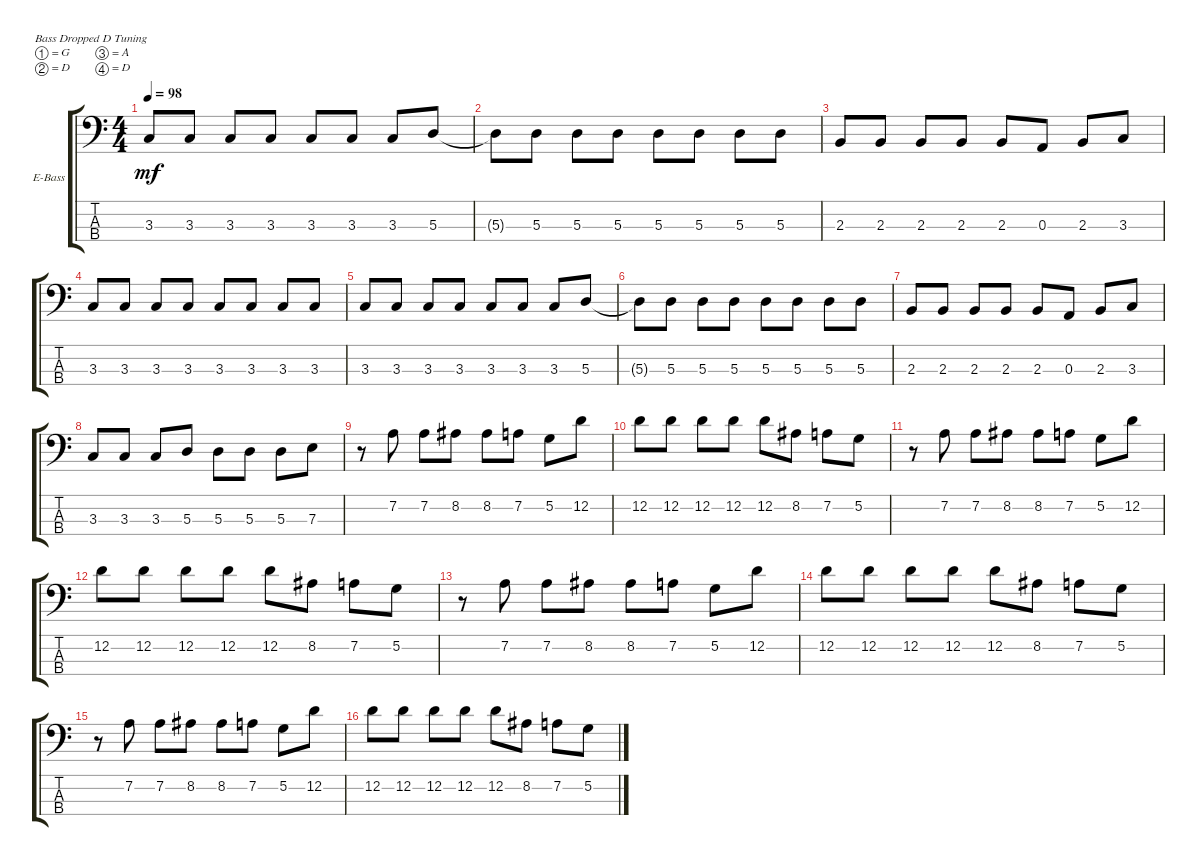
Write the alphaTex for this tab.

\defaultSystemsLayout 4
\bracketExtendMode groupsimilarinstruments
\firstSystemTrackNameOrientation horizontal
\otherSystemsTrackNameOrientation horizontal
\track ("Paul Di Leo (Bass)" "E-Bass") {instrument electricbassfinger}
\staff {score tabs}
\tuning (G2 D2 A1 D1)
\ts (4 4)
\tempo 98
\clef f4
\scale
0.333333
\ks c
3.3.8{dy mf} 3.3.8 3.3.8 3.3.8 3.3.8 3.3.8 3.3.8 5.3.8 |
\scale
0.333333 5.3{t}.8 5.3.8 5.3.8 5.3.8 5.3.8 5.3.8 5.3.8 5.3.8 |
\scale
0.333333 2.3.8 2.3.8 2.3.8 2.3.8 2.3.8 0.3.8 2.3.8 3.3.8 |
\scale
0.333333 3.3.8 3.3.8 3.3.8 3.3.8 3.3.8 3.3.8 3.3.8 3.3.8 |
\scale
0.333333 3.3.8 3.3.8 3.3.8 3.3.8 3.3.8 3.3.8 3.3.8 5.3.8 |
\scale
0.333333 5.3{t}.8 5.3.8 5.3.8 5.3.8 5.3.8 5.3.8 5.3.8 5.3.8 |
\scale
0.333333 2.3.8 2.3.8 2.3.8 2.3.8 2.3.8 0.3.8 2.3.8 3.3.8 |
\scale
0.333333 3.3.8 3.3.8 3.3.8 5.3.8 5.3.8 5.3.8 5.3.8 7.3.8 |
\scale
0.333333 r.8 7.2.8 7.2.8 8.2.8 8.2.8 7.2.8 5.2.8 12.2.8 |
\scale
0.333333 12.2.8 12.2.8 12.2.8 12.2.8 12.2.8 8.2.8 7.2.8 5.2.8 |
\scale
0.333333 r.8 7.2.8 7.2.8 8.2.8 8.2.8 7.2.8 5.2.8 12.2.8 |
\scale
0.333333 12.2.8 12.2.8 12.2.8 12.2.8 12.2.8 8.2.8 7.2.8 5.2.8 |
\scale
0.333333 r.8 7.2.8 7.2.8 8.2.8 8.2.8 7.2.8 5.2.8 12.2.8 |
\scale
0.333333 12.2.8 12.2.8 12.2.8 12.2.8 12.2.8 8.2.8 7.2.8 5.2.8 |
\scale
0.333333 r.8 7.2.8 7.2.8 8.2.8 8.2.8 7.2.8 5.2.8 12.2.8 |
\scale
0.333333 12.2.8 12.2.8 12.2.8 12.2.8 12.2.8 8.2.8 7.2.8 5.2.8
